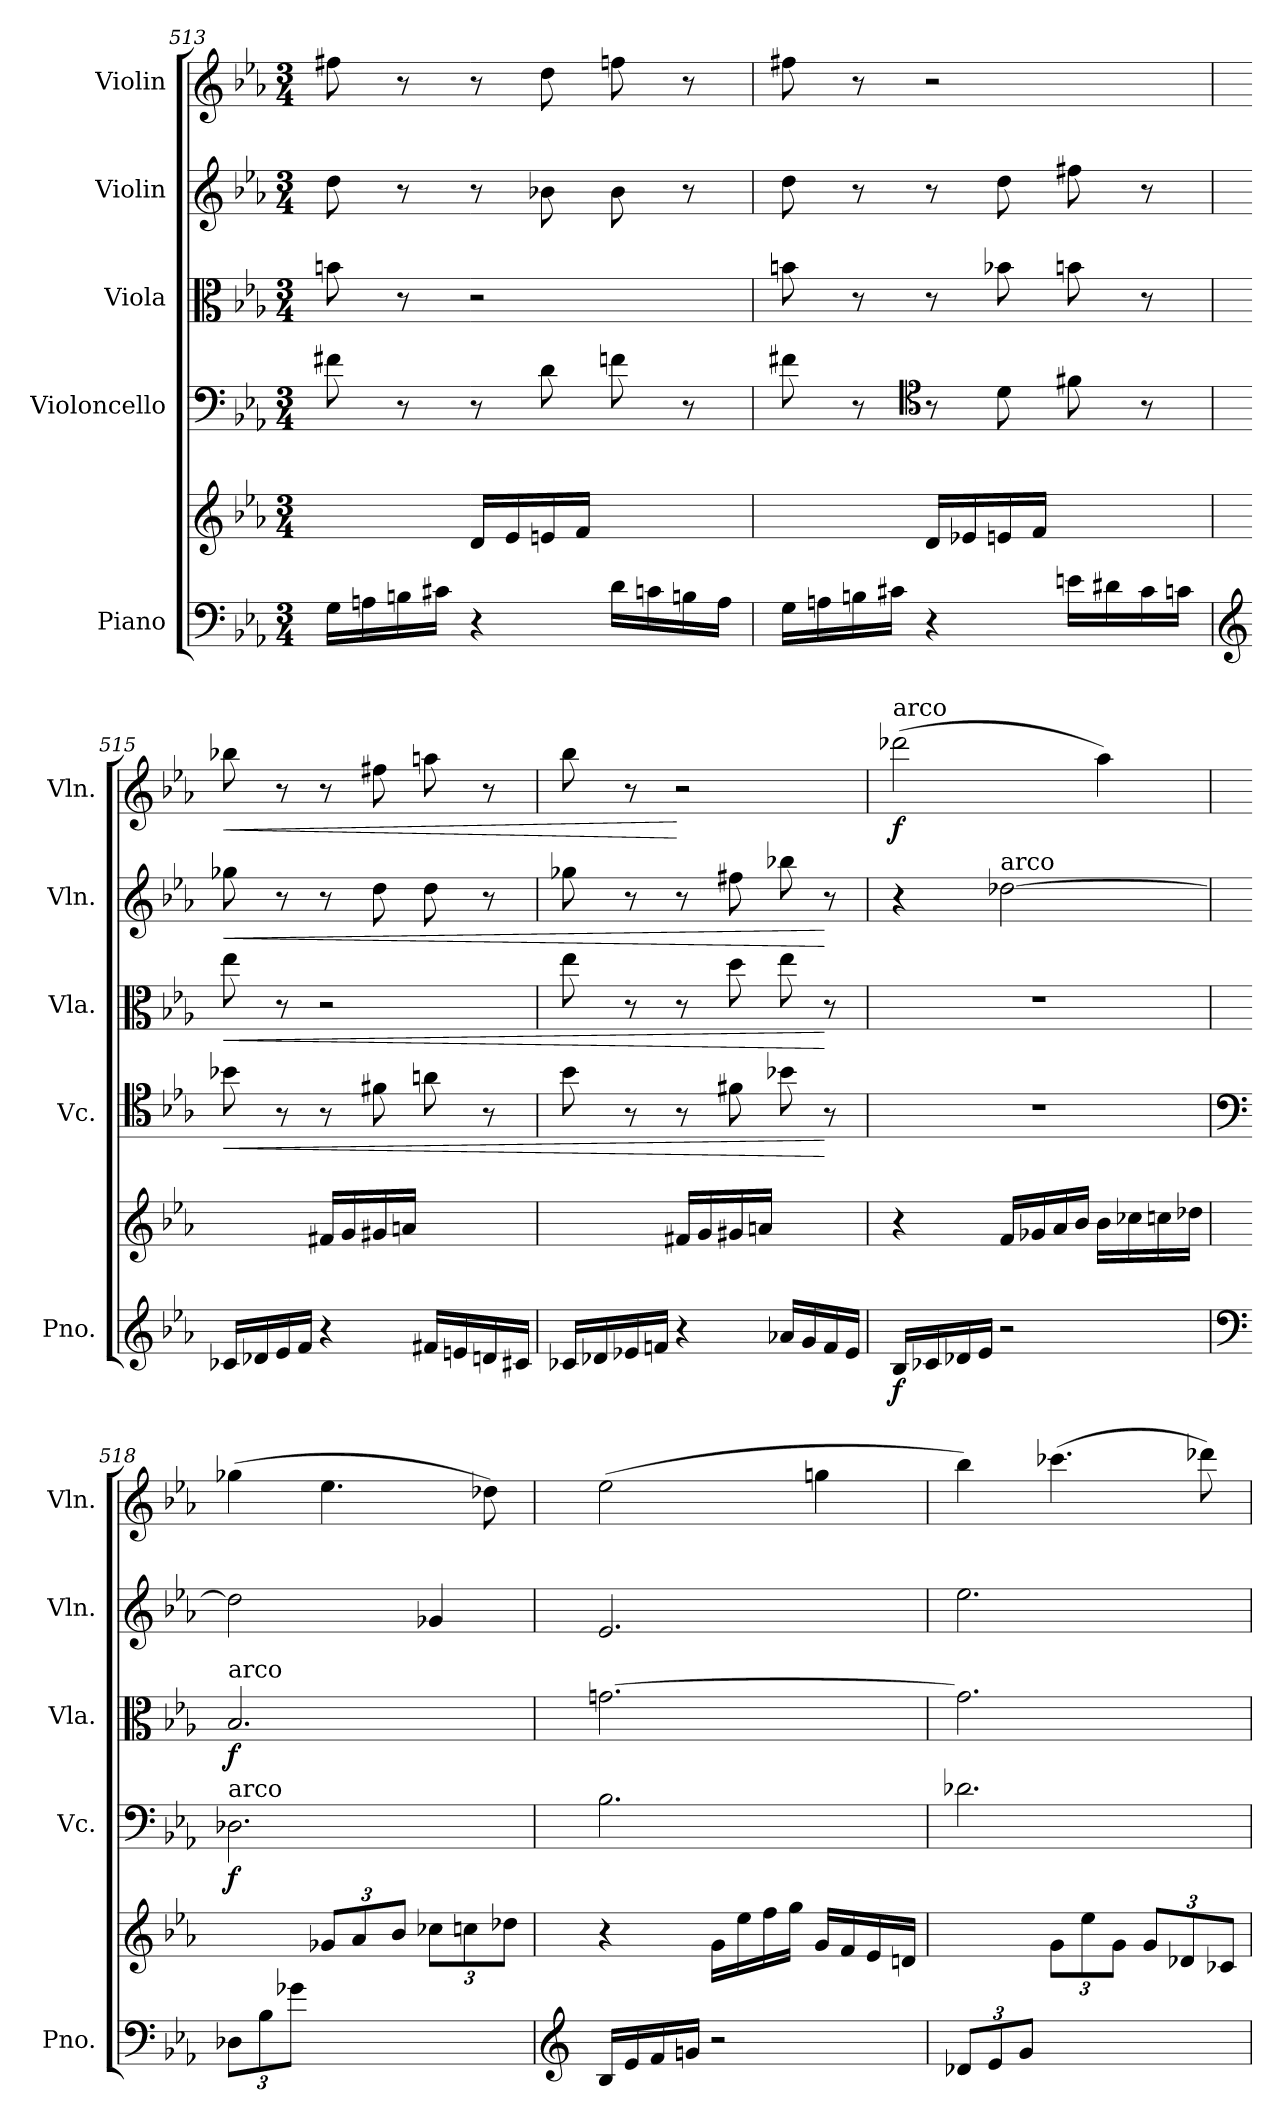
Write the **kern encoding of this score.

**kern	**kern	**dynam	**kern	**dynam	**kern	**dynam	**kern	**dynam	**kern	**dynam
*part5	*part5	*part5	*part4	*part4	*part3	*part3	*part2	*part2	*part1	*part1
*staff6	*staff5	*staff5/6	*staff4	*staff4	*staff3	*staff3	*staff2	*staff2	*staff1	*staff1
*I"Piano	*	*	*I"Violoncello	*	*I"Viola	*	*I"Violin	*	*I"Violin	*
*I'Pno.	*	*	*I'Vc.	*	*I'Vla.	*	*I'Vln.	*	*I'Vln.	*
*clefF4	*clefG2	*	*clefF4	*	*clefC3	*	*clefG2	*	*clefG2	*
*k[b-e-a-]	*k[b-e-a-]	*	*k[b-e-a-]	*	*k[b-e-a-]	*	*k[b-e-a-]	*	*k[b-e-a-]	*
*M3/4	*M3/4	*	*M3/4	*	*M3/4	*	*M3/4	*	*M3/4	*
=513	=513	=513	=513	=513	=513	=513	=513	=513	=513	=513
16G\LL	8ryy	.	8f#X\	.	8bn\	.	8dd\	.	8ff#X\	.
16An\	.	.	.	.	.	.	.	.	.	.
16Bn\	8ryy	.	8r	.	8r	.	8r	.	8r	.
16c#X\JJ	.	.	.	.	.	.	.	.	.	.
4r	16d/LL	.	8r	.	2r	.	8r	.	8r	.
.	16e-/	.	.	.	.	.	.	.	.	.
.	16en/	.	8d\	.	.	.	8b-X\	.	8dd\	.
.	16f/JJ	.	.	.	.	.	.	.	.	.
16d\LL	4ryy	.	8fn\	.	.	.	8b-\	.	8ffn\	.
16cn\	.	.	.	.	.	.	.	.	.	.
16Bn\	.	.	8r	.	.	.	8r	.	8r	.
16A\JJ	.	.	.	.	.	.	.	.	.	.
!!LO:PB:g=z
=514	=514	=514	=514	=514	=514	=514	=514	=514	=514	=514
16G\LL	8ryy	.	8f#X\	.	8bn\	.	8dd\	.	8ff#X\	.
16An\	.	.	.	.	.	.	.	.	.	.
16Bn\	8ryy	.	8r	.	8r	.	8r	.	8r	.
16c#X\JJ	.	.	.	.	.	.	.	.	.	.
*	*	*	*clefC4	*	*	*	*	*	*	*
4r	16d/LL	.	8r	.	8r	.	8r	.	2r	.
.	16e-X/	.	.	.	.	.	.	.	.	.
.	16en/	.	8d\	.	8b-X\	.	8dd\	.	.	.
.	16f/JJ	.	.	.	.	.	.	.	.	.
16en\LL	4ryy	.	8f#X\	.	8bn\	.	8ff#X\	.	.	.
16d#X\	.	.	.	.	.	.	.	.	.	.
16c#\	.	.	8r	.	8r	.	8r	.	.	.
16cn\JJ	.	.	.	.	.	.	.	.	.	.
=515	=515	=515	=515	=515	=515	=515	=515	=515	=515	=515
*clefG2	*	*	*	*	*	*	*	*	*	*
!	!	!	!	!LO:HP:b	!	!LO:HP:b	!	!LO:HP:b	!	!LO:HP:b
16c-X/LL	8ryy	.	8b-X\	<	8ee-\	<	8gg-X\	<	8bb-X\	<
16d-X/	.	.	.	.	.	.	.	.	.	.
16e-/	8ryy	.	8r	.	8r	.	8r	.	8r	.
16f/JJ	.	.	.	.	.	.	.	.	.	.
4r	16f#X/LL	.	8r	.	2r	.	8r	.	8r	.
.	16g/	.	.	.	.	.	.	.	.	.
.	16g#X/	.	8f#X\	.	.	.	8dd\	.	8ff#X\	.
.	16an/JJ	.	.	.	.	.	.	.	.	.
16f#X/LL	4ryy	.	8an\	.	.	.	8dd\	.	8aan\	.
16en/	.	.	.	.	.	.	.	.	.	.
16dn/	.	.	8r	.	.	.	8r	.	8r	.
16c#X/JJ	.	.	.	.	.	.	.	.	.	.
!!LO:LB:g=z
=516	=516	=516	=516	=516	=516	=516	=516	=516	=516	=516
16c-X/LL	8ryy	.	8b-\	.	8ee-\	.	8gg-X\	.	8bb-\	.
16d-X/	.	.	.	.	.	.	.	.	.	.
16e-X/	8ryy	.	8r	.	8r	.	8r	.	8r	.
16fn/JJ	.	.	.	.	.	.	.	.	.	.
4r	16f#X/LL	.	8r	.	8r	.	8r	.	2r	[
.	16g/	.	.	.	.	.	.	.	.	.
.	16g#X/	.	8f#X\	.	8dd\	.	8ff#X\	.	.	.
.	16an/JJ	.	.	.	.	.	.	.	.	.
16a-X/LL	4ryy	.	8b-X\	.	8ee-\	.	8bb-X\	.	.	.
16g/	.	.	.	.	.	.	.	.	.	.
16f/	.	.	8r	[	8r	[	8r	[	.	.
16e-/JJ	.	.	.	.	.	.	.	.	.	.
=517	=517	=517	=517	=517	=517	=517	=517	=517	=517	=517
!	!	!	!	!	!	!	!	!	!LO:TX:a:t=arco	!
!	!	!LO:DY:b=2	!	!	!	!	!	!	!	!LO:DY:b
16B-/LL	4r	f	2.r	.	2.r	.	4r	.	(2ddd-X\	f
16c-X/	.	.	.	.	.	.	.	.	.	.
16d-X/	.	.	.	.	.	.	.	.	.	.
16e-/JJ	.	.	.	.	.	.	.	.	.	.
!	!	!	!	!	!	!	!LO:TX:a:t=arco	!	!	!
2r	16f/LL	.	.	.	.	.	[2dd-X\	.	.	.
.	16g-X/	.	.	.	.	.	.	.	.	.
.	16a-/	.	.	.	.	.	.	.	.	.
.	16b-/JJ	.	.	.	.	.	.	.	.	.
.	16b-\LL	.	.	.	.	.	.	.	4aa-\)	.
.	16cc-X\	.	.	.	.	.	.	.	.	.
.	16ccn\	.	.	.	.	.	.	.	.	.
.	16dd-X\JJ	.	.	.	.	.	.	.	.	.
!!LO:PB:g=z
=518	=518	=518	=518	=518	=518	=518	=518	=518	=518	=518
*clefF4	*	*	*clefF4	*	*	*	*	*	*	*
*Xbrackettup	*	*	*	*	*	*	*	*	*	*
!	!	!	!	!	!LO:TX:a:t=arco	!	!	!	!	!
!	!	!	!LO:TX:a:t=arco	!	!	!	!	!	!	!
!	!	!	!	!LO:DY:b	!	!LO:DY:b	!	!	!	!
12D-X\L	4ryy	.	2.D-X\	f	2.B-/	f	2dd-\]	.	(4gg-X\	.
12B-\	.	.	.	.	.	.	.	.	.	.
12g-X\J	.	.	.	.	.	.	.	.	.	.
*	*Xbrackettup	*	*	*	*	*	*	*	*	*
8ryy	12g-X/L	.	.	.	.	.	.	.	4.ee-\	.
.	12a-/	.	.	.	.	.	.	.	.	.
8ryy	.	.	.	.	.	.	.	.	.	.
.	12b-/J	.	.	.	.	.	.	.	.	.
4ryy	12cc-X\L	.	.	.	.	.	4g-X/	.	.	.
.	12ccn\	.	.	.	.	.	.	.	.	.
.	.	.	.	.	.	.	.	.	8dd-X\)	.
.	12dd-X\J	.	.	.	.	.	.	.	.	.
=519	=519	=519	=519	=519	=519	=519	=519	=519	=519	=519
*clefG2	*	*	*	*	*	*	*	*	*	*
16B-/LL	4r	.	2.B-\	.	[2.gn\	.	2.e-/	.	(2ee-\	.
16e-/	.	.	.	.	.	.	.	.	.	.
16f/	.	.	.	.	.	.	.	.	.	.
16gn/JJ	.	.	.	.	.	.	.	.	.	.
2r	16g\LL	.	.	.	.	.	.	.	.	.
.	16ee-\	.	.	.	.	.	.	.	.	.
.	16ff\	.	.	.	.	.	.	.	.	.
.	16gg\JJ	.	.	.	.	.	.	.	.	.
.	16g/LL	.	.	.	.	.	.	.	4ggn\	.
.	16f/	.	.	.	.	.	.	.	.	.
.	16e-/	.	.	.	.	.	.	.	.	.
.	16dn/JJ	.	.	.	.	.	.	.	.	.
=520	=520	=520	=520	=520	=520	=520	=520	=520	=520	=520
12d-X/L	4ryy	.	2.d-X\	.	2.g\]	.	2.ee-\	.	4bb-\)	.
12e-/	.	.	.	.	.	.	.	.	.	.
12g/J	.	.	.	.	.	.	.	.	.	.
4ryy	12g\L	.	.	.	.	.	.	.	(4.ccc-X\	.
.	12ee-\	.	.	.	.	.	.	.	.	.
.	12g\J	.	.	.	.	.	.	.	.	.
4ryy	12g/L	.	.	.	.	.	.	.	.	.
.	12d-X/	.	.	.	.	.	.	.	.	.
.	.	.	.	.	.	.	.	.	8ddd-X\)	.
.	12c-X/J	.	.	.	.	.	.	.	.	.
=	=	=	=	=	=	=	=	=	=	=
*-	*-	*-	*-	*-	*-	*-	*-	*-	*-	*-
